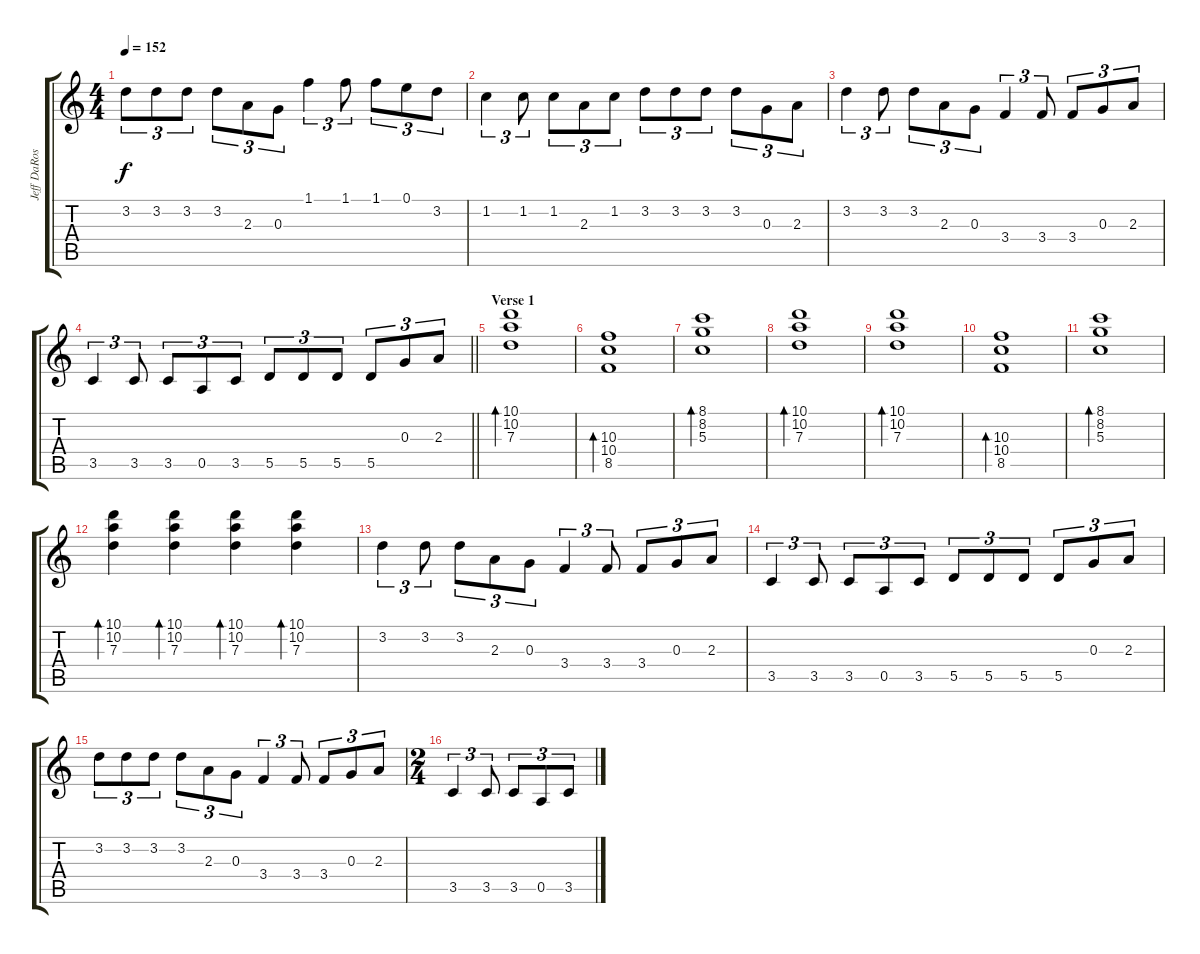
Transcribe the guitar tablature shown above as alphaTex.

\track ("Jeff DaRosa (Banjo Left)" "Jeff DaRos") {instrument banjo}
\staff {score tabs}
\tuning (E4 B3 G3 D3 A2 E2) {hide}
\displaytranspose 12
\ts (4 4)
\tempo 152
\clef g2
\ks c
3.2.8{tu (3 2) dy f} 3.2.8{tu (3 2)} 3.2.8{tu (3 2)} 3.2.8{tu (3 2)} 2.3.8{tu (3 2)} 0.3.8{tu (3 2)} 1.1.4{tu (3 2)} 1.1.8{tu (3 2)} 1.1.8{tu (3 2)} 0.1.8{tu (3 2)} 3.2.8{tu (3 2)} |
1.2.4{tu (3 2)} 1.2.8{tu (3 2)} 1.2.8{tu (3 2)} 2.3.8{tu (3 2)} 1.2.8{tu (3 2)} 3.2.8{tu (3 2)} 3.2.8{tu (3 2)} 3.2.8{tu (3 2)} 3.2.8{tu (3 2)} 0.3.8{tu (3 2)} 2.3.8{tu (3 2)} |
3.2.4{tu (3 2)} 3.2.8{tu (3 2)} 3.2.8{tu (3 2)} 2.3.8{tu (3 2)} 0.3.8{tu (3 2)} 3.4.4{tu (3 2)} 3.4.8{tu (3 2)} 3.4.8{tu (3 2)} 0.3.8{tu (3 2)} 2.3.8{tu (3 2)} |
\barLineRight lightlight
3.5.4{tu (3 2)} 3.5.8{tu (3 2)} 3.5.8{tu (3 2)} 0.5.8{tu (3 2)} 3.5.8{tu (3 2)} 5.5.8{tu (3 2)} 5.5.8{tu (3 2)} 5.5.8{tu (3 2)} 5.5.8{tu (3 2)} 0.3.8{tu (3 2)} 2.3.8{tu (3 2)} |
\section ("" "Verse 1")
(10.1 10.2 7.3).1{bd 60} |
(10.3 10.4 8.5).1{bd 60} |
(8.1 8.2 5.3).1{bd 60} |
(10.1 10.2 7.3).1{bd 60} |
(10.1 10.2 7.3).1{bd 60} |
(10.3 10.4 8.5).1{bd 60} |
(8.1 8.2 5.3).1{bd 60} |
(10.1 10.2 7.3).4{bd 60} (10.1 10.2 7.3).4{bd 60} (10.1 10.2 7.3).4{bd 60} (10.1 10.2 7.3).4{bd 60} |
3.2.4{tu (3 2)} 3.2.8{tu (3 2)} 3.2.8{tu (3 2)} 2.3.8{tu (3 2)} 0.3.8{tu (3 2)} 3.4.4{tu (3 2)} 3.4.8{tu (3 2)} 3.4.8{tu (3 2)} 0.3.8{tu (3 2)} 2.3.8{tu (3 2)} |
3.5.4{tu (3 2)} 3.5.8{tu (3 2)} 3.5.8{tu (3 2)} 0.5.8{tu (3 2)} 3.5.8{tu (3 2)} 5.5.8{tu (3 2)} 5.5.8{tu (3 2)} 5.5.8{tu (3 2)} 5.5.8{tu (3 2)} 0.3.8{tu (3 2)} 2.3.8{tu (3 2)} |
3.2.8{tu (3 2)} 3.2.8{tu (3 2)} 3.2.8{tu (3 2)} 3.2.8{tu (3 2)} 2.3.8{tu (3 2)} 0.3.8{tu (3 2)} 3.4.4{tu (3 2)} 3.4.8{tu (3 2)} 3.4.8{tu (3 2)} 0.3.8{tu (3 2)} 2.3.8{tu (3 2)} |
\ts (2 4)
3.5.4{tu (3 2)} 3.5.8{tu (3 2)} 3.5.8{tu (3 2)} 0.5.8{tu (3 2)} 3.5.8{tu (3 2)}
